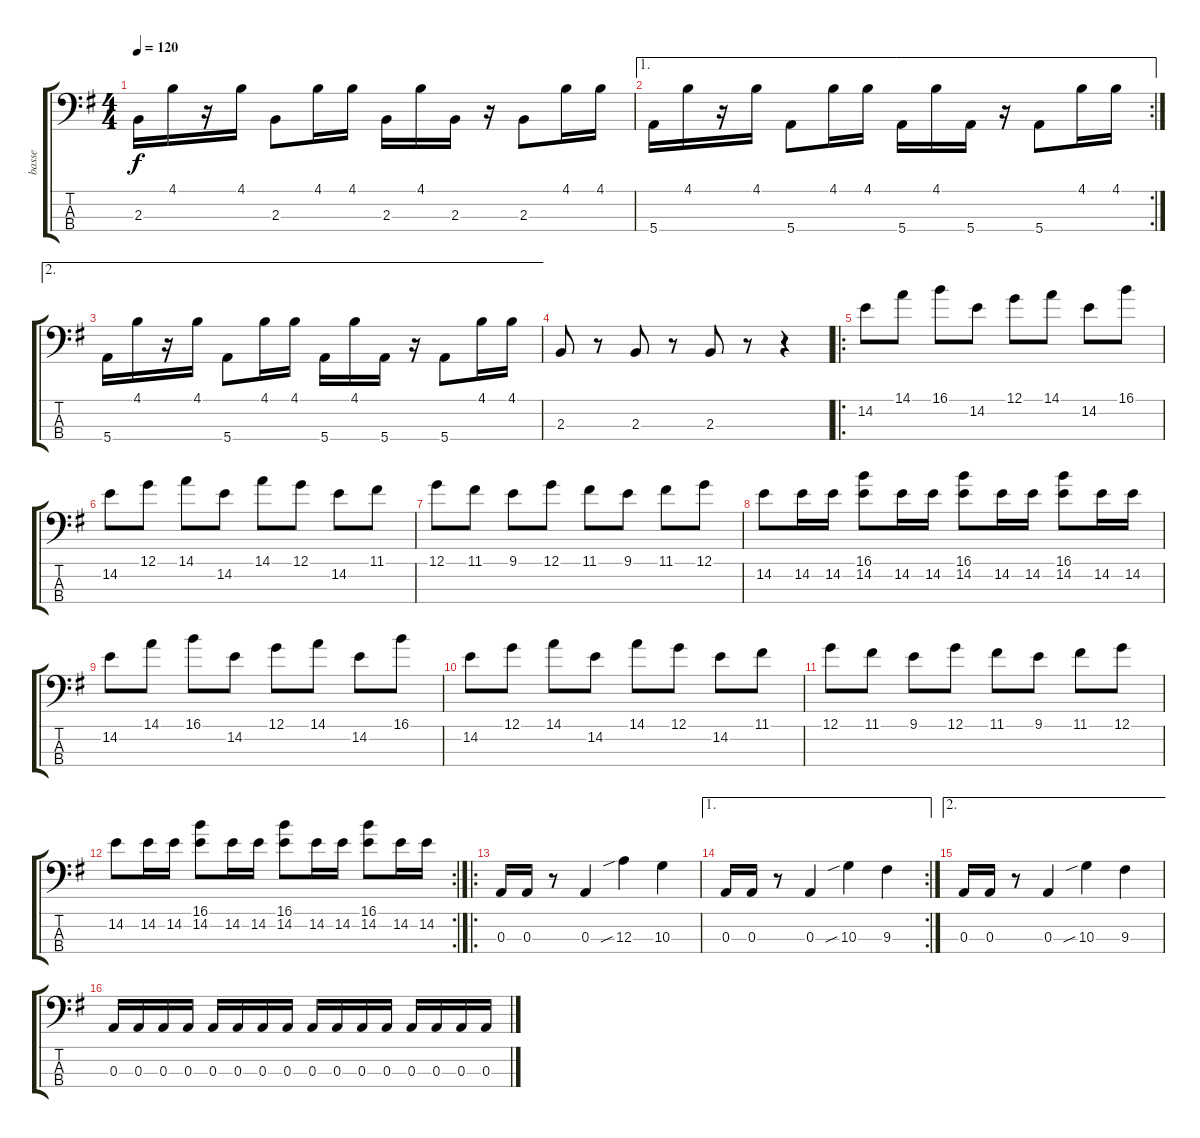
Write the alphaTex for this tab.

\track ("basse" "basse") {instrument electricbassfinger}
\staff {score tabs}
\tuning (G2 D2 A1 E1) {hide}
\ts (4 4)
\tempo 120
\clef f4
\ks g
2.3.16{dy f} 4.1.16 r.16 4.1.16 2.3.8 4.1.16 4.1.16 2.3.16 4.1.16 2.3.16 r.16 2.3.8 4.1.16 4.1.16 |
\ae 1
\rc 2
5.4.16 4.1.16 r.16 4.1.16 5.4.8 4.1.16 4.1.16 5.4.16 4.1.16 5.4.16 r.16 5.4.8 4.1.16 4.1.16 |
\ae 2
5.4.16 4.1.16 r.16 4.1.16 5.4.8 4.1.16 4.1.16 5.4.16 4.1.16 5.4.16 r.16 5.4.8 4.1.16 4.1.16 |
2.3.8 r.8 2.3.8 r.8 2.3.8 r.8 r.4 |
\ro
14.2.8 14.1.8 16.1.8 14.2.8 12.1.8 14.1.8 14.2.8 16.1.8 |
14.2.8 12.1.8 14.1.8 14.2.8 14.1.8 12.1.8 14.2.8 11.1.8 |
12.1.8 11.1.8 9.1.8 12.1.8 11.1.8 9.1.8 11.1.8 12.1.8 |
14.2.8 14.2.16 14.2.16 (16.1 14.2).8 14.2.16 14.2.16 (16.1 14.2).8 14.2.16 14.2.16 (16.1 14.2).8 14.2.16 14.2.16 |
14.2.8 14.1.8 16.1.8 14.2.8 12.1.8 14.1.8 14.2.8 16.1.8 |
14.2.8 12.1.8 14.1.8 14.2.8 14.1.8 12.1.8 14.2.8 11.1.8 |
12.1.8 11.1.8 9.1.8 12.1.8 11.1.8 9.1.8 11.1.8 12.1.8 |
\rc 2
14.2.8 14.2.16 14.2.16 (16.1 14.2).8 14.2.16 14.2.16 (16.1 14.2).8 14.2.16 14.2.16 (16.1 14.2).8 14.2.16 14.2.16 |
\ro
0.3.16 0.3.16 r.8 0.3.4 12.3{sib}.4 10.3.4 |
\ae 1
\rc 2
0.3.16 0.3.16 r.8 0.3.4 10.3{sib}.4 9.3.4 |
\ae 2
0.3.16 0.3.16 r.8 0.3.4 10.3{sib}.4 9.3.4 |
0.3.16 0.3.16 0.3.16 0.3.16 0.3.16 0.3.16 0.3.16 0.3.16 0.3.16 0.3.16 0.3.16 0.3.16 0.3.16 0.3.16 0.3.16 0.3.16
